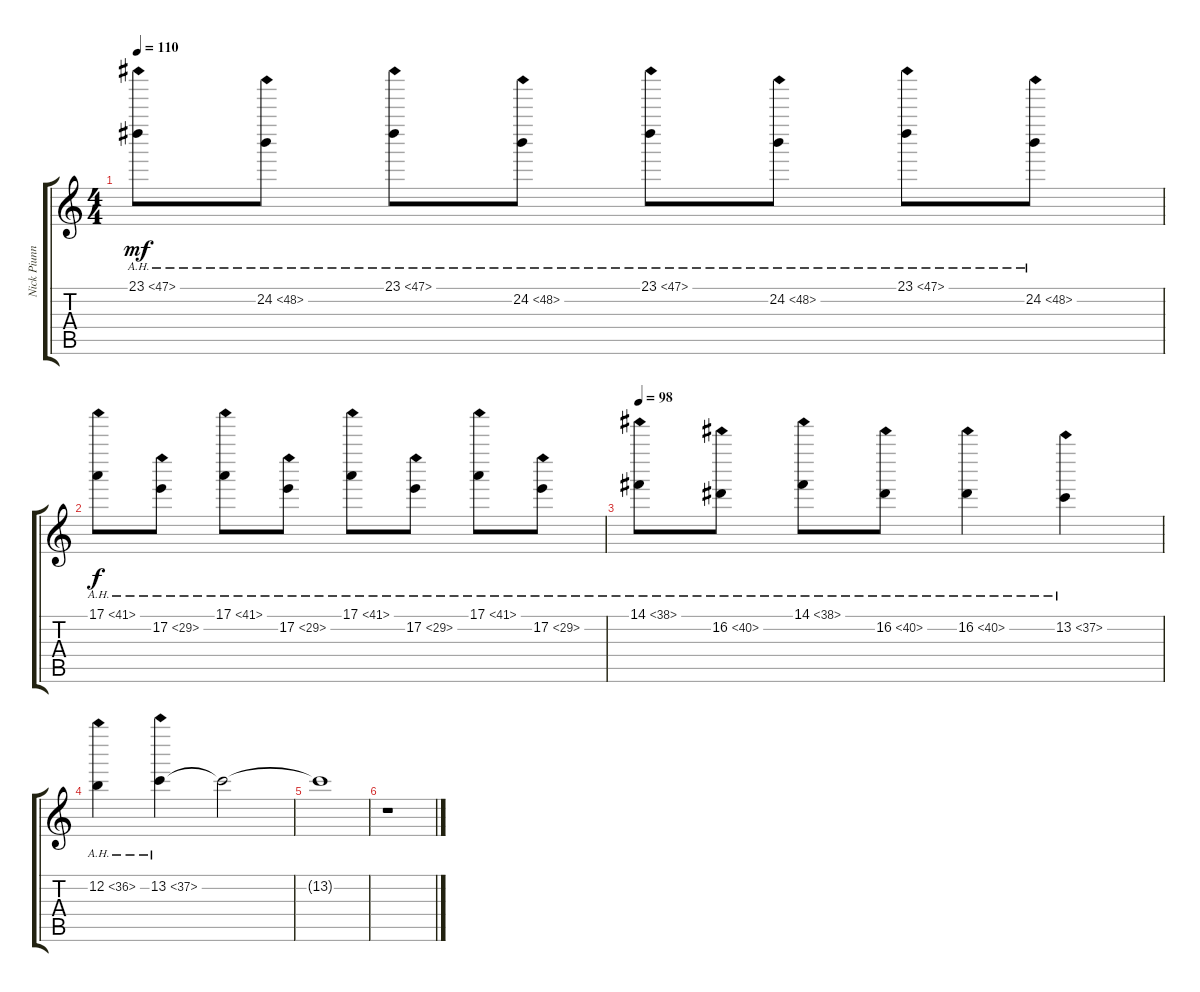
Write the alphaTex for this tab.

\track ("Nick Piunno" "Nick Piunn") {instrument overdrivenguitar}
\staff {score tabs}
\tuning (E4 B3 G3 D3 A2 E2) {hide}
\ts (4 4)
\tempo 110
\clef g2
\ks c
23.1{ah 24}.8{dy mf} 24.2{ah 24}.8 23.1{ah 24}.8 24.2{ah 24}.8 23.1{ah 24}.8 24.2{ah 24}.8 23.1{ah 24}.8 24.2{ah 24}.8 |
17.1{ah 24}.8{dy f} 17.2{ah 12}.8 17.1{ah 24}.8 17.2{ah 12}.8 17.1{ah 24}.8 17.2{ah 12}.8 17.1{ah 24}.8 17.2{ah 12}.8 |
\tempo 98
14.1{ah 24}.8 16.2{ah 24}.8 14.1{ah 24}.8 16.2{ah 24}.8 16.2{ah 24}.4 13.2{ah 24}.4 |
12.2{ah 24}.4 13.2{ah 24}.4 13.2{t}.2 |
13.2{t}.1 |
r.1
